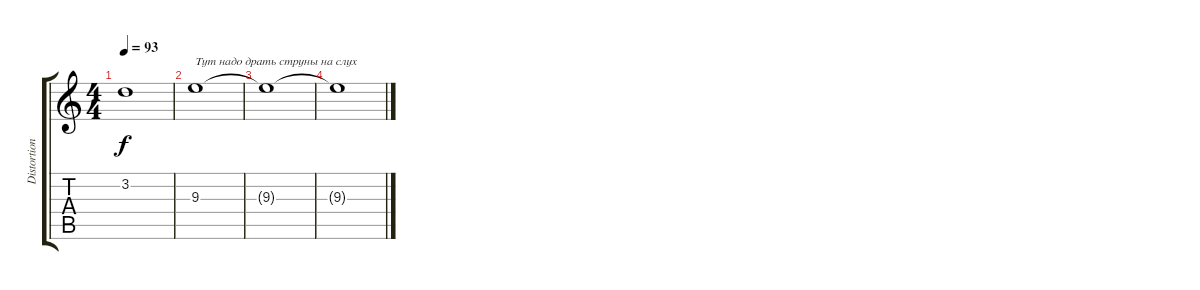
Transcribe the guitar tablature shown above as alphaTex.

\track ("Distortion Guitar" "Distortion") {instrument distortionguitar}
\staff {score tabs}
\tuning (E4 B3 G3 D3 A2 E2) {hide}
\ts (4 4)
\tempo 93
\clef g2
\ks c
3.2{t}.1{dy f} |
9.3.1{txt "Тут надо драть струны на слух"} |
9.3{t}.1 |
9.3{t}.1
